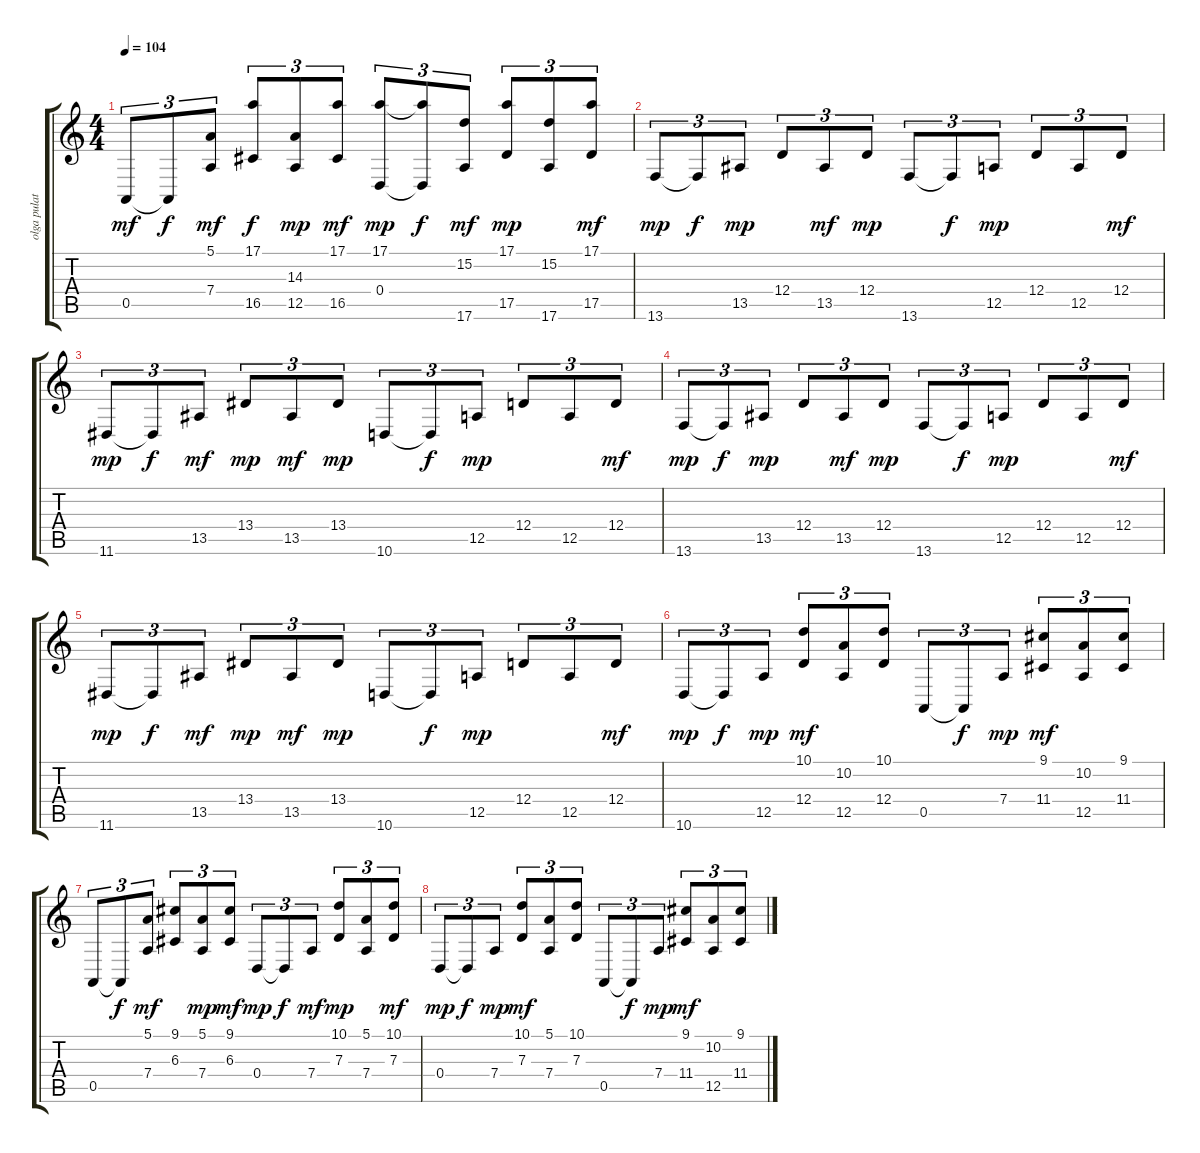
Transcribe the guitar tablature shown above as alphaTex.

\track ("olga pulatova" "olga pulat") {instrument acousticgrandpiano}
\staff {score tabs}
\tuning (E4 B3 G3 D3 A2 E2) {hide}
\ts (4 4)
\tempo 104
\clef g2
\ks c
0.5.8{tu (3 2) dy mf} 0.5{t}.8{tu (3 2) dy f} (5.1 7.4).8{tu (3 2) dy mf} (17.1 16.5).8{tu (3 2) dy f} (14.3 12.5).8{tu (3 2) dy mp} (17.1 16.5).8{tu (3 2) dy mf} (17.1 0.4).8{tu (3 2) dy mp} (17.1{t} 0.4{t}).8{tu (3 2) dy f} (15.2 17.6).8{tu (3 2) dy mf} (17.1 17.5).8{tu (3 2) dy mp} (15.2 17.6).8{tu (3 2)} (17.1 17.5).8{tu (3 2) dy mf} |
13.6.8{tu (3 2) dy mp} 13.6{t}.8{tu (3 2) dy f} 13.5.8{tu (3 2) dy mp} 12.4.8{tu (3 2)} 13.5.8{tu (3 2) dy mf} 12.4.8{tu (3 2) dy mp} 13.6.8{tu (3 2)} 13.6{t}.8{tu (3 2) dy f} 12.5.8{tu (3 2) dy mp} 12.4.8{tu (3 2)} 12.5.8{tu (3 2)} 12.4.8{tu (3 2) dy mf} |
11.6.8{tu (3 2) dy mp} 11.6{t}.8{tu (3 2) dy f} 13.5.8{tu (3 2) dy mf} 13.4.8{tu (3 2) dy mp} 13.5.8{tu (3 2) dy mf} 13.4.8{tu (3 2) dy mp} 10.6.8{tu (3 2)} 10.6{t}.8{tu (3 2) dy f} 12.5.8{tu (3 2) dy mp} 12.4.8{tu (3 2)} 12.5.8{tu (3 2)} 12.4.8{tu (3 2) dy mf} |
13.6.8{tu (3 2) dy mp} 13.6{t}.8{tu (3 2) dy f} 13.5.8{tu (3 2) dy mp} 12.4.8{tu (3 2)} 13.5.8{tu (3 2) dy mf} 12.4.8{tu (3 2) dy mp} 13.6.8{tu (3 2)} 13.6{t}.8{tu (3 2) dy f} 12.5.8{tu (3 2) dy mp} 12.4.8{tu (3 2)} 12.5.8{tu (3 2)} 12.4.8{tu (3 2) dy mf} |
11.6.8{tu (3 2) dy mp} 11.6{t}.8{tu (3 2) dy f} 13.5.8{tu (3 2) dy mf} 13.4.8{tu (3 2) dy mp} 13.5.8{tu (3 2) dy mf} 13.4.8{tu (3 2) dy mp} 10.6.8{tu (3 2)} 10.6{t}.8{tu (3 2) dy f} 12.5.8{tu (3 2) dy mp} 12.4.8{tu (3 2)} 12.5.8{tu (3 2)} 12.4.8{tu (3 2) dy mf} |
10.6.8{tu (3 2) dy mp} 10.6{t}.8{tu (3 2) dy f} 12.5.8{tu (3 2) dy mp} (10.1 12.4).8{tu (3 2) dy mf} (10.2 12.5).8{tu (3 2)} (10.1 12.4).8{tu (3 2)} 0.5.8{tu (3 2)} 0.5{t}.8{tu (3 2) dy f} 7.4.8{tu (3 2) dy mp} (9.1 11.4).8{tu (3 2) dy mf} (10.2 12.5).8{tu (3 2)} (9.1 11.4).8{tu (3 2)} |
0.5.8{tu (3 2)} 0.5{t}.8{tu (3 2) dy f} (5.1 7.4).8{tu (3 2) dy mf} (9.1 6.3).8{tu (3 2)} (5.1 7.4).8{tu (3 2) dy mp} (9.1 6.3).8{tu (3 2) dy mf} 0.4.8{tu (3 2) dy mp} 0.4{t}.8{tu (3 2) dy f} 7.4.8{tu (3 2) dy mf} (10.1 7.3).8{tu (3 2) dy mp} (5.1 7.4).8{tu (3 2)} (10.1 7.3).8{tu (3 2) dy mf} |
0.4.8{tu (3 2) dy mp} 0.4{t}.8{tu (3 2) dy f} 7.4.8{tu (3 2) dy mp} (10.1 7.3).8{tu (3 2) dy mf} (5.1 7.4).8{tu (3 2)} (10.1 7.3).8{tu (3 2)} 0.5.8{tu (3 2)} 0.5{t}.8{tu (3 2) dy f} 7.4.8{tu (3 2) dy mp} (9.1 11.4).8{tu (3 2) dy mf} (10.2 12.5).8{tu (3 2)} (9.1 11.4).8{tu (3 2)}
